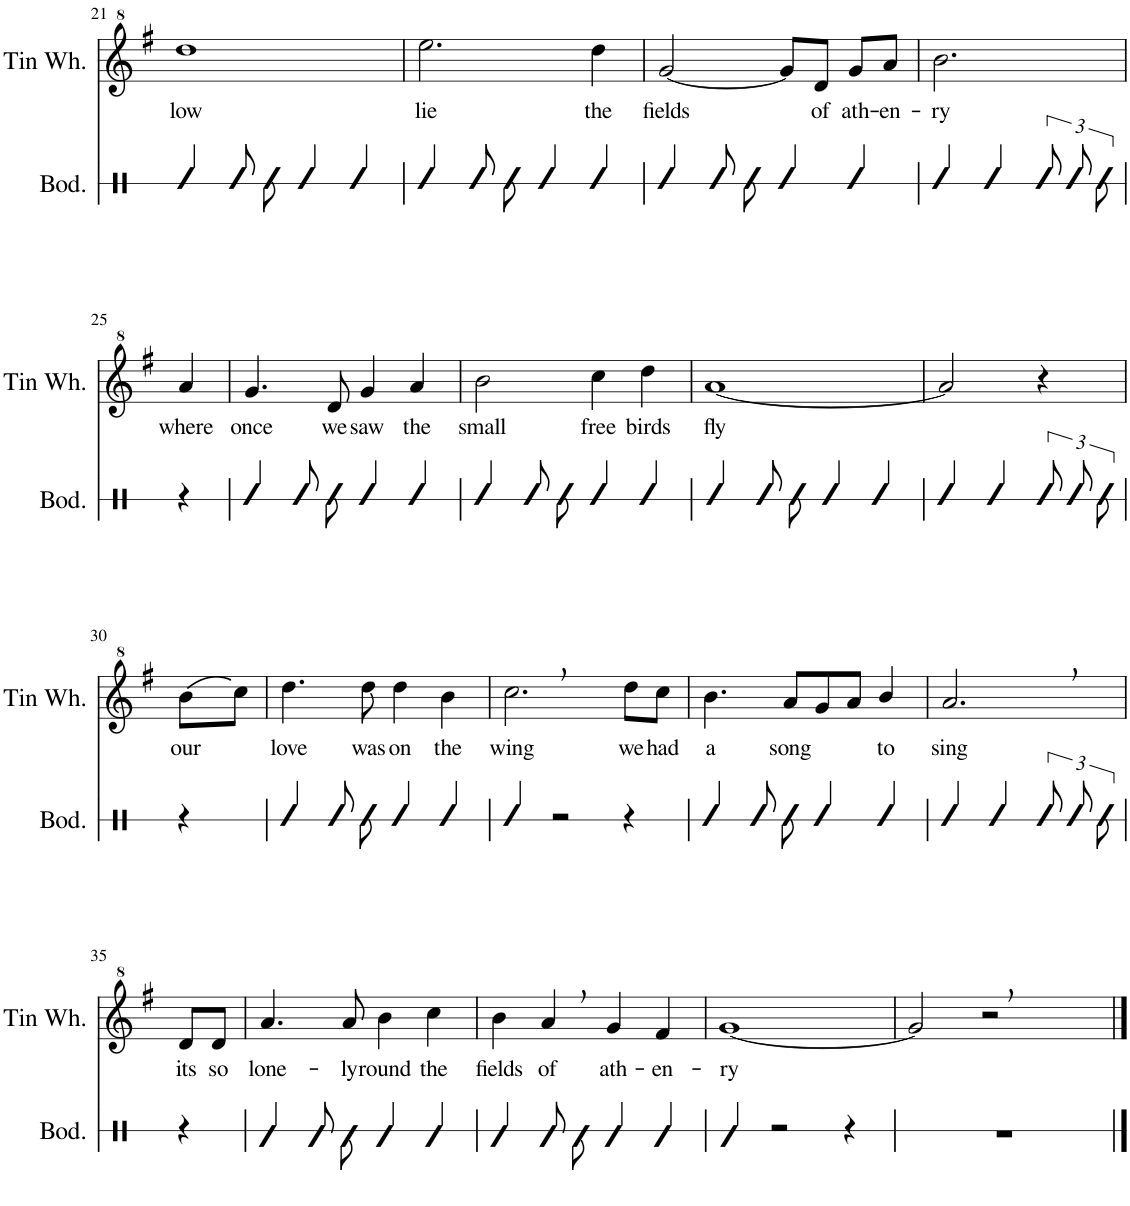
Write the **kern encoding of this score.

**kern	**kern	**text
*part2	*part1	*part1
*staff2	*staff1	*staff1
*I"Bodhrán	*I"Tin Whistle	*
*I'Bod.	*I'Tin Wh.	*
!!LO:PB:g=z
*clefX	*clefG^2	*
*k[]	*k[f#]	*
*M4/4	*M4/4	*
=21	=21	=21
!	!	!LO:LY:b
4Rf/	1ddd	low
8Rf/L	.	.
8Rf\J	.	.
4Rf/	.	.
4Rf/	.	.
=22	=22	=22
!	!	!LO:LY:b
4Rf/	2.eee\	lie
8Rf/L	.	.
8Rf\J	.	.
4Rf/	.	.
!	!	!LO:LY:b
4Rf/	4ddd\	the
=23	=23	=23
!	!	!LO:LY:b
4Rf/	[2gg/	fields
8Rf/L	.	.
8Rf\J	.	.
4Rf/	8gg/L]	.
!	!	!LO:LY:b
.	8dd/J	of
!	!	!LO:LY:b
4Rf/	8gg/L	ath-
!	!	!LO:LY:b
.	8aa/J	-en-
=24	=24	=24
!	!	!LO:LY:b
4Rf/	2.bb\	-ry
4Rf/	.	.
12Rf/L	.	.
12Rf/	.	.
12Rf\J	.	.
!!LO:LB:g=z
=25	=25	=25
!	!	!LO:LY:b
4r	4aa/	where
=26	=26	=26
!	!	!LO:LY:b
4Rf/	4.gg/	once
8Rf/L	.	.
!	!	!LO:LY:b
8Rf\J	8dd/	we
!	!	!LO:LY:b
4Rf/	4gg/	saw
!	!	!LO:LY:b
4Rf/	4aa/	the
=27	=27	=27
!	!	!LO:LY:b
4Rf/	2bb\	small
8Rf/L	.	.
8Rf\J	.	.
!	!	!LO:LY:b
4Rf/	4ccc\	free
!	!	!LO:LY:b
4Rf/	4ddd\	birds
=28	=28	=28
!	!	!LO:LY:b
4Rf/	[1aa	fly
8Rf/L	.	.
8Rf\J	.	.
4Rf/	.	.
4Rf/	.	.
=29	=29	=29
4Rf/	2aa/]	.
4Rf/	.	.
12Rf/L	4r	.
12Rf/	.	.
12Rf\J	.	.
!!LO:LB:g=z
=30	=30	=30
!	!	!LO:LY:b
4r	8bb\L	our
.	8ccc\J	.
=31	=31	=31
!	!	!LO:LY:b
4Rf/	4.ddd\	love
8Rf/L	.	.
!	!	!LO:LY:b
8Rf\J	8ddd\	was
!	!	!LO:LY:b
4Rf/	4ddd\	on
!	!	!LO:LY:b
4Rf/	4bb\	the
=32	=32	=32
!	!	!LO:LY:b
4Rf/	2.ccc,\	wing
2r	.	.
!	!	!LO:LY:b
4r	8ddd\L	we
!	!	!LO:LY:b
.	8ccc\J	had
=33	=33	=33
!	!	!LO:LY:b
4Rf/	4.bb\	a
8Rf/L	.	.
!	!	!LO:LY:b
8Rf\J	8aa/L	song
4Rf/	8gg/	.
.	8aa/J	.
!	!	!LO:LY:b
4Rf/	4bb/	to
=34	=34	=34
!	!	!LO:LY:b
4Rf/	2.aa,/	sing
4Rf/	.	.
12Rf/L	.	.
12Rf/	.	.
12Rf\J	.	.
!!LO:LB:g=z
=35	=35	=35
!	!	!LO:LY:b
4r	8dd/L	its
!	!	!LO:LY:b
.	8dd/J	so
=36	=36	=36
!	!	!LO:LY:b
4Rd/	4.aa/	lone-
8Rd/L	.	.
!	!	!LO:LY:b
8Rd\J	8aa/	-ly
!	!	!LO:LY:b
4Rd/	4bb\	round
!	!	!LO:LY:b
4Rd/	4ccc\	the
=37	=37	=37
!	!	!LO:LY:b
4Rd/	4bb\	fields
!	!	!LO:LY:b
8Rd/L	4aa,/	of
8Rd\J	.	.
!	!	!LO:LY:b
4Rd/	4gg/	ath-
!	!	!LO:LY:b
4Rd/	4ff#/	-en-
=38	=38	=38
!	!	!LO:LY:b
4Rd/	[1gg	-ry
2r	.	.
4r	.	.
=39	=39	=39
1r	2gg/]	.
.	2r	.
==	==	==
*-	*-	*-
